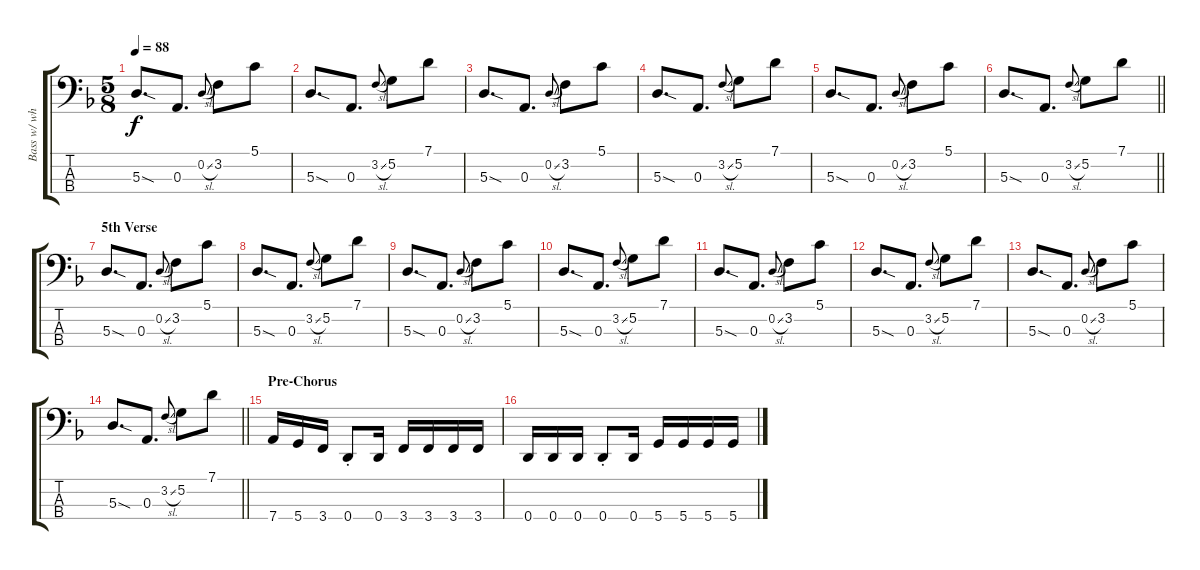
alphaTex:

\track ("Bass w/ whammy" "Bass w/ wh") {instrument electricbasspick}
\staff {score tabs}
\tuning (G2 D2 A1 D1) {hide}
\ts (5 8)
\tempo 88
\clef f4
\ks dminor
5.3{sod}.8{d dy f} 0.3.8{d} 0.2{sl}.8{gr onbeat} 3.2.8{beam merge} 5.1.8 |
5.3{sod}.8{d} 0.3.8{d} 3.2{sl}.8{gr onbeat} 5.2.8{beam merge} 7.1.8 |
5.3{sod}.8{d} 0.3.8{d} 0.2{sl}.8{gr onbeat} 3.2.8{beam merge} 5.1.8 |
5.3{sod}.8{d} 0.3.8{d} 3.2{sl}.8{gr onbeat} 5.2.8{beam merge} 7.1.8 |
5.3{sod}.8{d} 0.3.8{d} 0.2{sl}.8{gr onbeat} 3.2.8{beam merge} 5.1.8 |
\barLineRight lightlight
5.3{sod}.8{d} 0.3.8{d} 3.2{sl}.8{gr onbeat} 5.2.8{beam merge} 7.1.8 |
\section ("" "5th Verse")
5.3{sod}.8{d} 0.3.8{d} 0.2{sl}.8{gr onbeat} 3.2.8{beam merge} 5.1.8 |
5.3{sod}.8{d} 0.3.8{d} 3.2{sl}.8{gr onbeat} 5.2.8{beam merge} 7.1.8 |
5.3{sod}.8{d} 0.3.8{d} 0.2{sl}.8{gr onbeat} 3.2.8{beam merge} 5.1.8 |
5.3{sod}.8{d} 0.3.8{d} 3.2{sl}.8{gr onbeat} 5.2.8{beam merge} 7.1.8 |
5.3{sod}.8{d} 0.3.8{d} 0.2{sl}.8{gr onbeat} 3.2.8{beam merge} 5.1.8 |
5.3{sod}.8{d} 0.3.8{d} 3.2{sl}.8{gr onbeat} 5.2.8{beam merge} 7.1.8 |
5.3{sod}.8{d} 0.3.8{d} 0.2{sl}.8{gr onbeat} 3.2.8{beam merge} 5.1.8 |
\barLineRight lightlight
5.3{sod}.8{d} 0.3.8{d} 3.2{sl}.8{gr onbeat} 5.2.8{beam merge} 7.1.8 |
\section ("" "Pre-Chorus")
7.4.16 5.4.16{beam merge} 3.4.16{beam split} 0.4{st}.8{beam merge} 0.4.16{beam split} 3.4.16 3.4.16{beam merge} 3.4.16 3.4.16 |
0.4.16 0.4.16{beam merge} 0.4.16{beam split} 0.4{st}.8{beam merge} 0.4.16{beam split} 5.4.16 5.4.16{beam merge} 5.4.16 5.4.16
